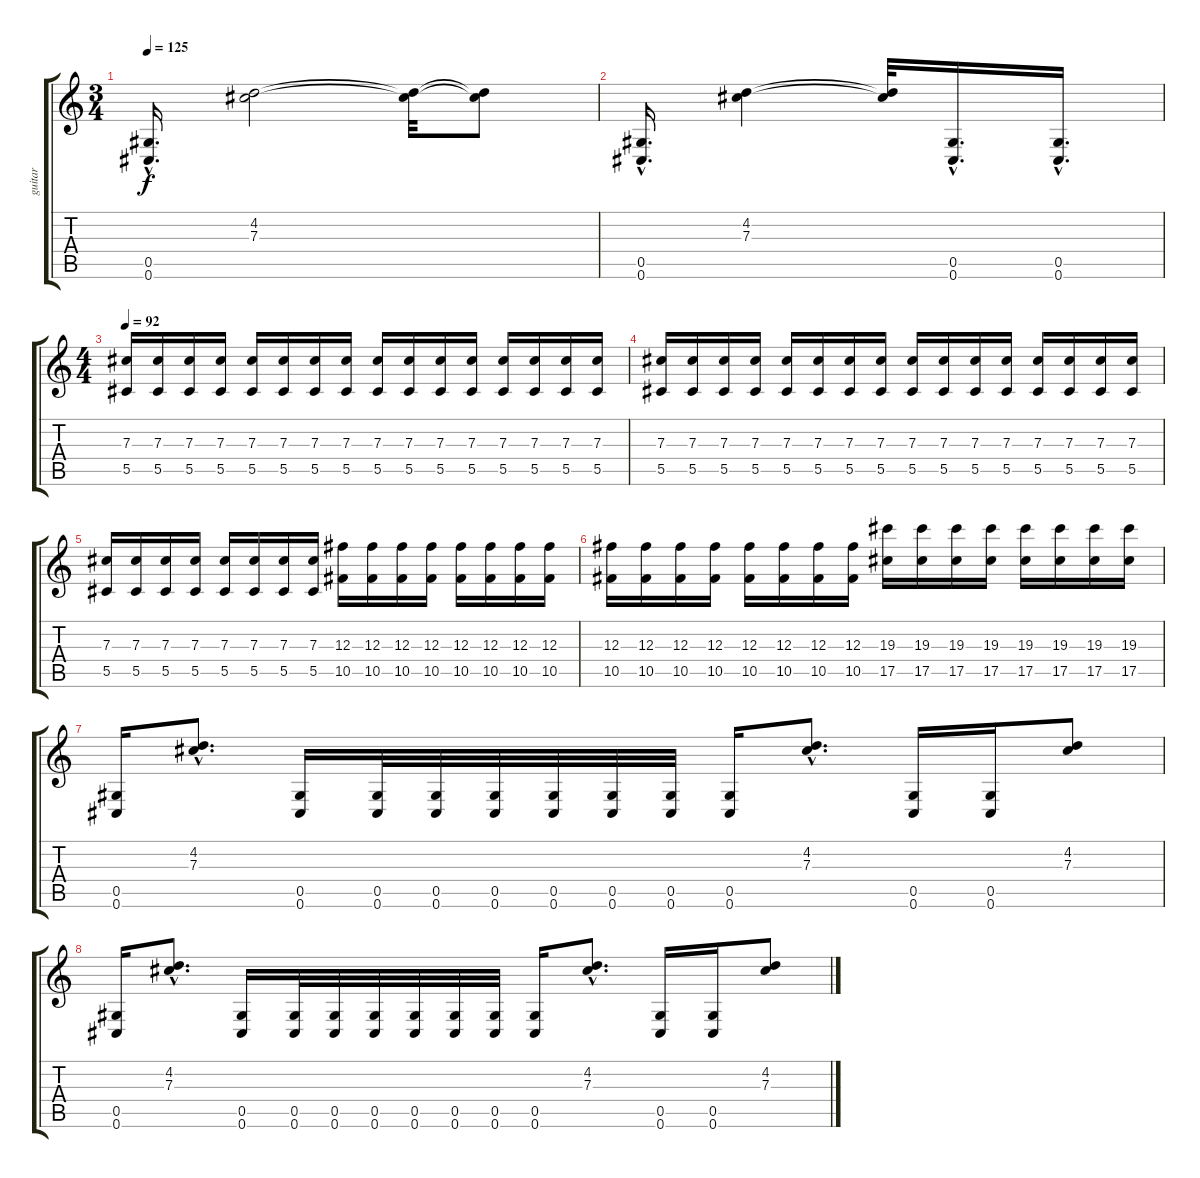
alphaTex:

\track ("guitar" "guitar") {instrument overdrivenguitar}
\staff {score tabs}
\tuning (Eb4 Bb3 Gb3 Db3 Ab2 Db2) {hide}
\ts (3 4)
\tempo 125
\clef g2
\ks c
(0.5{hac} 0.6{hac}).16{d dy f} (4.2 7.3).2 (4.2{t} 7.3{t}).32 (4.2{t} 7.3{t}).8 |
(0.5{hac} 0.6{hac}).16{d} (4.2 7.3).4 (4.2{t} 7.3{t}).32 (0.5{hac} 0.6{hac}).16{d} (0.5{hac} 0.6{hac}).16{d} |
\ts (4 4)
\tempo 92
(7.3 5.5).16 (7.3 5.5).16 (7.3 5.5).16 (7.3 5.5).16 (7.3 5.5).16 (7.3 5.5).16 (7.3 5.5).16 (7.3 5.5).16 (7.3 5.5).16 (7.3 5.5).16 (7.3 5.5).16 (7.3 5.5).16 (7.3 5.5).16 (7.3 5.5).16 (7.3 5.5).16 (7.3 5.5).16 |
(7.3 5.5).16 (7.3 5.5).16 (7.3 5.5).16 (7.3 5.5).16 (7.3 5.5).16 (7.3 5.5).16 (7.3 5.5).16 (7.3 5.5).16 (7.3 5.5).16 (7.3 5.5).16 (7.3 5.5).16 (7.3 5.5).16 (7.3 5.5).16 (7.3 5.5).16 (7.3 5.5).16 (7.3 5.5).16 |
(7.3 5.5).16 (7.3 5.5).16 (7.3 5.5).16 (7.3 5.5).16 (7.3 5.5).16 (7.3 5.5).16 (7.3 5.5).16 (7.3 5.5).16 (12.3 10.5).16 (12.3 10.5).16 (12.3 10.5).16 (12.3 10.5).16 (12.3 10.5).16 (12.3 10.5).16 (12.3 10.5).16 (12.3 10.5).16 |
(12.3 10.5).16 (12.3 10.5).16 (12.3 10.5).16 (12.3 10.5).16 (12.3 10.5).16 (12.3 10.5).16 (12.3 10.5).16 (12.3 10.5).16 (19.3 17.5).16 (19.3 17.5).16 (19.3 17.5).16 (19.3 17.5).16 (19.3 17.5).16 (19.3 17.5).16 (19.3 17.5).16 (19.3 17.5).16 |
(0.5 0.6).16 (4.2{hac} 7.3{hac}).8{d} (0.5 0.6).16 (0.5 0.6).32 (0.5 0.6).32 (0.5 0.6).32 (0.5 0.6).32 (0.5 0.6).32 (0.5 0.6).32 (0.5 0.6).16 (4.2{hac} 7.3{hac}).8{d} (0.5 0.6).16 (0.5 0.6).16 (4.2 7.3).8 |
(0.5 0.6).16 (4.2{hac} 7.3{hac}).8{d} (0.5 0.6).16 (0.5 0.6).32 (0.5 0.6).32 (0.5 0.6).32 (0.5 0.6).32 (0.5 0.6).32 (0.5 0.6).32 (0.5 0.6).16 (4.2{hac} 7.3{hac}).8{d} (0.5 0.6).16 (0.5 0.6).16 (4.2 7.3).8
